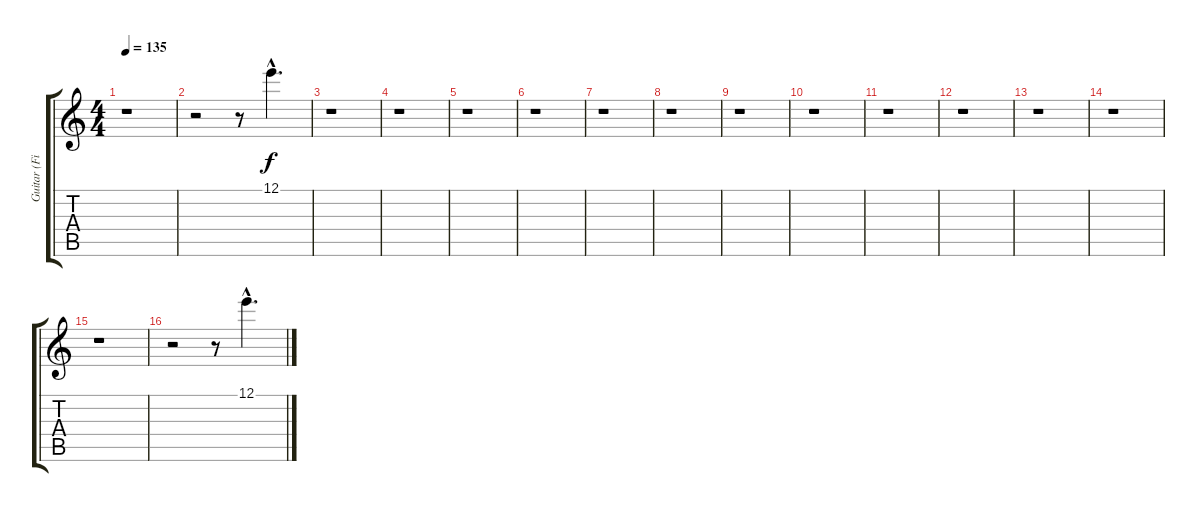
\track ("Guitar (Fill)" "Guitar (Fi") {instrument overdrivenguitar}
\staff {score tabs}
\tuning (E4 B3 G3 D3 A2 Db2) {hide}
\ts (4 4)
\tempo 135
\clef g2
\ks c
r.1{dy f} |
r.2 r.8 12.1{hac}.4{d} |
r.1 |
r.1 |
r.1 |
r.1 |
r.1 |
r.1 |
r.1 |
r.1 |
r.1 |
r.1 |
r.1 |
r.1 |
r.1 |
r.2 r.8 12.1{hac}.4{d}
